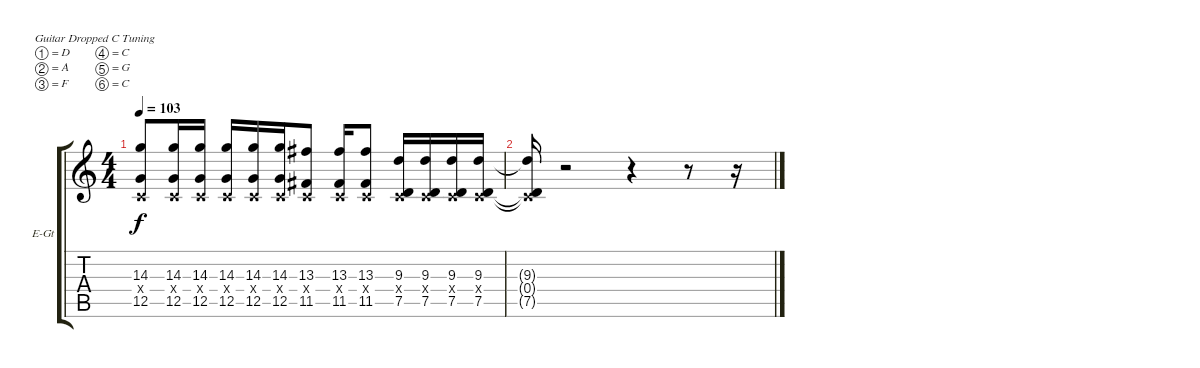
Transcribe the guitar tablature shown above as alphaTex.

\bracketExtendMode groupsimilarinstruments
\firstSystemTrackNameOrientation horizontal
\otherSystemsTrackNameOrientation horizontal
\track ("Äîðîæêà 1" "E-Gt") {instrument distortionguitar}
\staff {score tabs}
\tuning (D4 A3 F3 C3 G2 C2)
\ts (4 4)
\tempo 103
\clef g2
\ks c
(14.3 0.4{x} 12.5).8{dy f} (14.3 0.4{x} 12.5).16 (14.3 0.4{x} 12.5).16 (14.3 0.4{x} 12.5).16 (14.3 0.4{x} 12.5).16 (14.3 0.4{x} 12.5).16 (13.3 0.4{x} 11.5).8 (13.3 0.4{x} 11.5).16 (13.3 0.4{x} 11.5).8 (9.3 0.4{x} 7.5).16 (9.3 0.4{x} 7.5).16 (9.3 0.4{x} 7.5).16 (9.3 0.4{x} 7.5).16 |
(9.3{t} 0.4{x t} 7.5{t}).16 r.2 r.4 r.8 r.16
